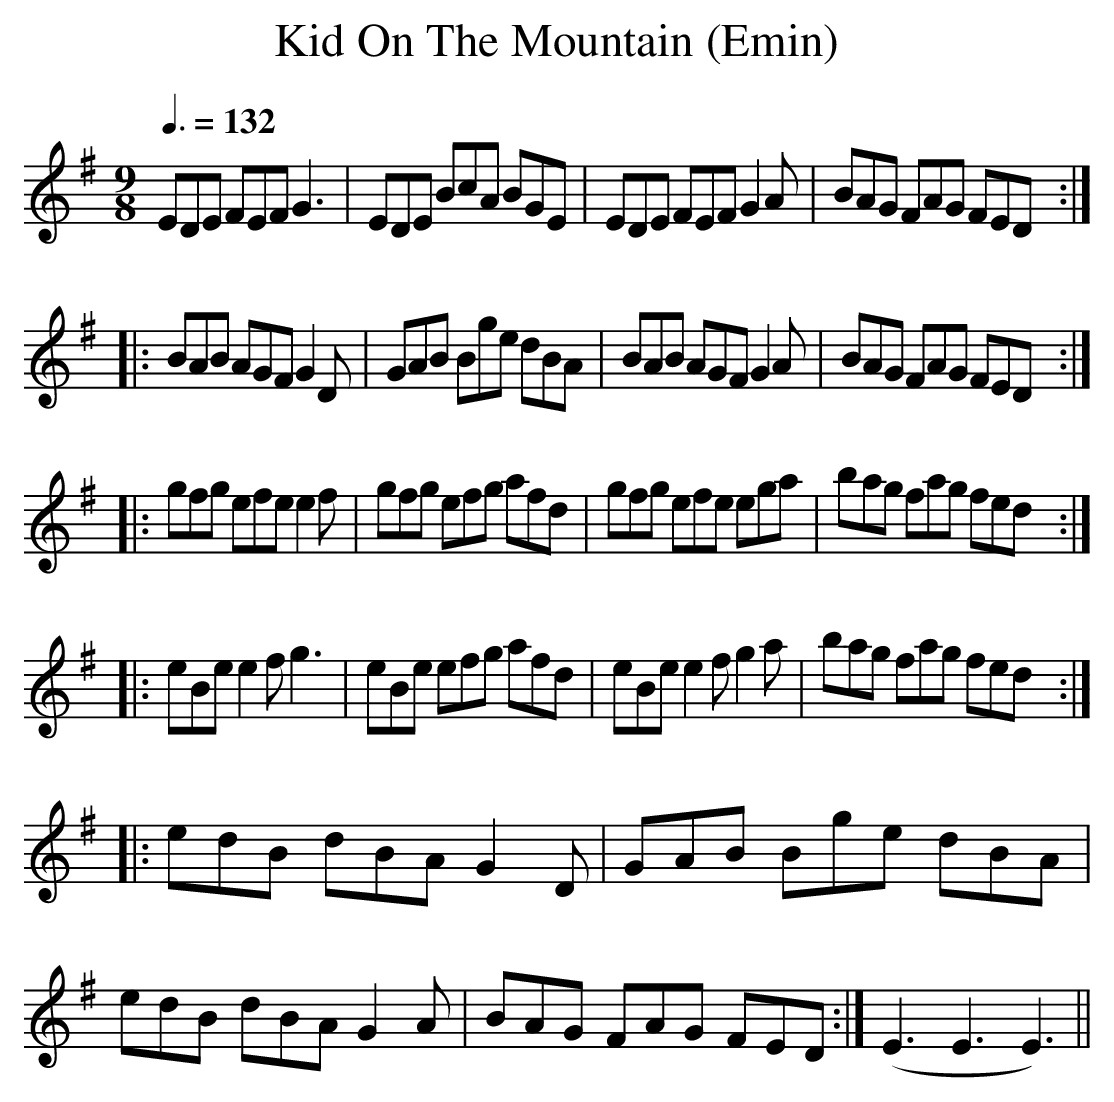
X:1
T:Kid On The Mountain (Emin) %5
Q:3/8=132
M:9/8
L:1/8
K:Emin
EDE FEF G3|EDE BcA BGE|EDE FEF G2A|BAG FAG FED:|
|:BAB AGF G2D|GAB Bge dBA|BAB AGF G2A|BAG FAG FED:|
|:gfg efe e2f|gfg efg afd|gfg efe ega|bag fag fed:|
|:eBe e2f g3|eBe efg afd|eBe e2f g2a|bag fag fed:|
|:edB dBA G2D|GAB Bge dBA|edB dBA G2A|BAG FAG FED:|(E3E3E3)||
